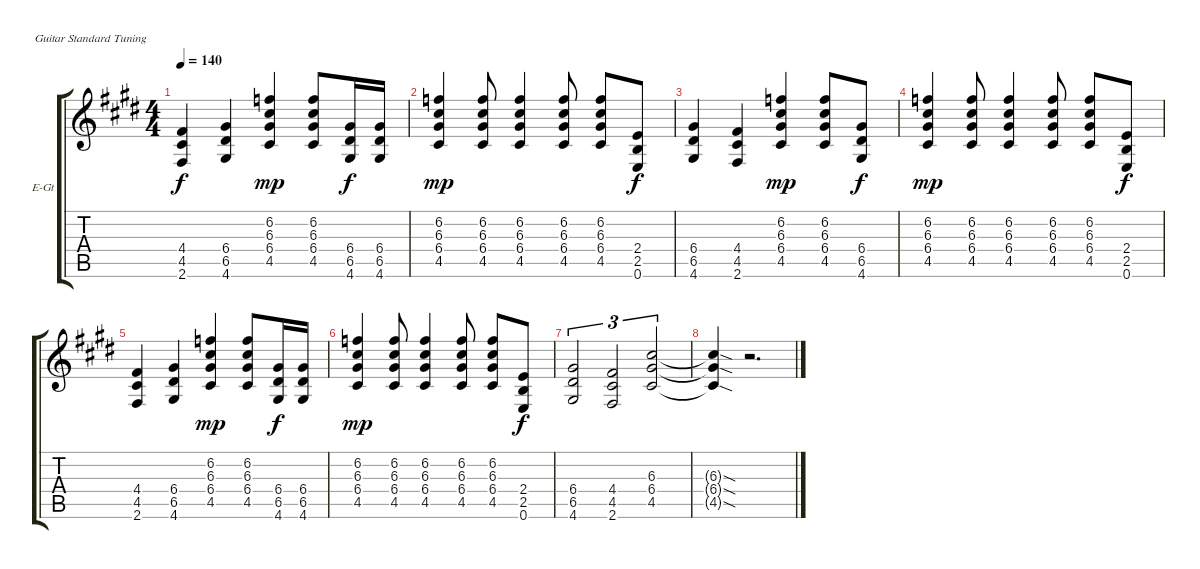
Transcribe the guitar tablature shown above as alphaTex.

\bracketExtendMode groupsimilarinstruments
\firstSystemTrackNameOrientation horizontal
\otherSystemsTrackNameOrientation horizontal
\track ("Billi Joe [rhythm]" "E-Gt") {instrument distortionguitar}
\staff {score tabs}
\tuning (E4 B3 G3 D3 A2 E2)
\ts (4 4)
\tempo 140
\clef g2
\ks e
(4.4 4.5 2.6).4{dy f} (6.4 6.5 4.6).4 (6.2 6.3 6.4 4.5).4{dy mp} (6.2 6.3 6.4 4.5).8 (6.4 6.5 4.6).16{dy f} (6.4 6.5 4.6).16 |
(6.2 6.3 6.4 4.5).4{dy mp} (6.2 6.3 6.4 4.5).8 (6.2 6.3 6.4 4.5).4 (6.2 6.3 6.4 4.5).8 (6.2 6.3 6.4 4.5).8 (2.4 2.5 0.6).8{dy f} |
(6.4 6.5 4.6).4 (4.4 4.5 2.6).4 (6.2 6.3 6.4 4.5).4{dy mp} (6.2 6.3 6.4 4.5).8 (6.4 6.5 4.6).8{dy f} |
(6.2 6.3 6.4 4.5).4{dy mp} (6.2 6.3 6.4 4.5).8 (6.2 6.3 6.4 4.5).4 (6.2 6.3 6.4 4.5).8 (6.2 6.3 6.4 4.5).8 (2.4 2.5 0.6).8{dy f} |
(4.4 4.5 2.6).4 (6.4 6.5 4.6).4 (6.2 6.3 6.4 4.5).4{dy mp} (6.2 6.3 6.4 4.5).8 (6.4 6.5 4.6).16{dy f} (6.4 6.5 4.6).16 |
(6.2 6.3 6.4 4.5).4{dy mp} (6.2 6.3 6.4 4.5).8 (6.2 6.3 6.4 4.5).4 (6.2 6.3 6.4 4.5).8 (6.2 6.3 6.4 4.5).8 (2.4 2.5 0.6).8{dy f} |
\tempo (165 hide)
(6.4 6.5 4.6).2{tu (3 2)} (4.4 4.5 2.6).2{tu (3 2)} (6.3 6.4 4.5).2{tu (3 2)} |
(6.3{sod t} 6.4{sod t} 4.5{sod t}).4 r.2{d}
